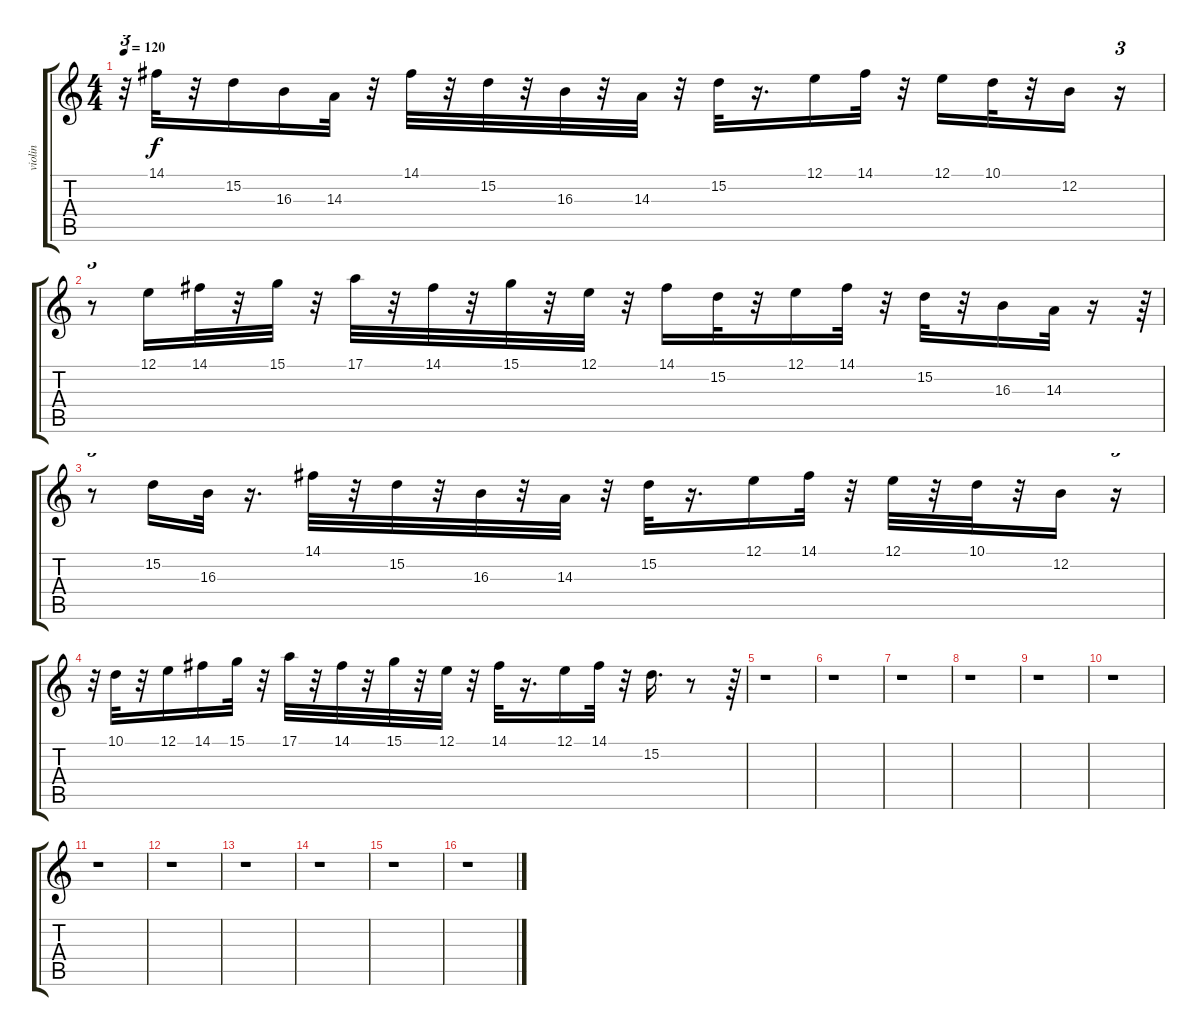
\track ("violin" "violin") {instrument fiddle}
\staff {score tabs}
\tuning (E4 B3 G3 D3 A2 E2) {hide}
\ts (4 4)
\tempo 120
\clef g2
\ks c
r.32{tu (3 2) dy f} 14.1.32 r.32 15.2.16 16.3.16 14.3.32 r.32 14.1.32 r.32 15.2.32 r.32 16.3.32 r.32 14.3.32 r.32 15.2.32 r.16{d} 12.1.16 14.1.32 r.32 12.1.16 10.1.32 r.32 12.2.16 r.16{tu (3 2)} |
r.8{tu (3 2)} 12.1.16 14.1.32 r.32 15.1.32 r.32 17.1.32 r.32 14.1.32 r.32 15.1.32 r.32 12.1.32 r.32 14.1.16 15.2.32 r.32 12.1.16 14.1.32 r.32 15.2.32 r.32 16.3.16 14.3.32 r.16 r.64{tu (3 2)} |
r.8{tu (3 2)} 15.2.16 16.3.32 r.16{d} 14.1.32 r.32 15.2.32 r.32 16.3.32 r.32 14.3.32 r.32 15.2.32 r.16{d} 12.1.16 14.1.32 r.32 12.1.32 r.32 10.1.32 r.32 12.2.16 r.16{tu (3 2)} |
r.32{tu (3 2)} 10.1.32 r.32 12.1.16 14.1.16 15.1.32 r.32 17.1.32 r.32 14.1.32 r.32 15.1.32 r.32 12.1.32 r.32 14.1.32 r.16{d} 12.1.16 14.1.32 r.32 15.2.16{d} r.8 r.64{tu (3 2)} |
r.1 |
r.1 |
r.1 |
r.1 |
r.1 |
r.1 |
r.1 |
r.1 |
r.1 |
r.1 |
r.1 |
r.1
